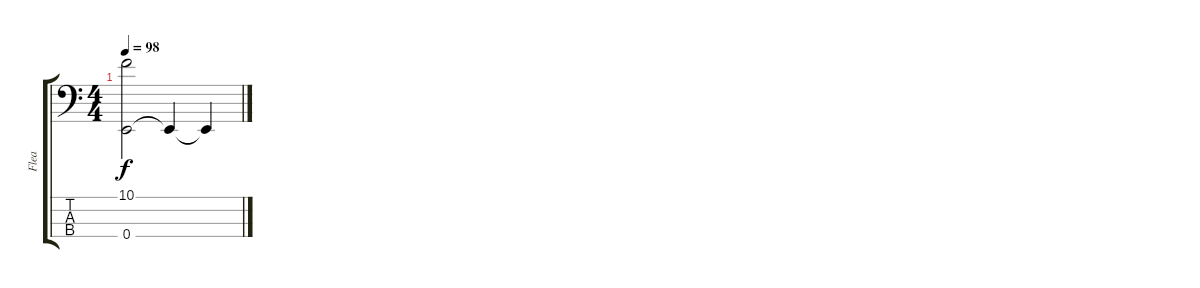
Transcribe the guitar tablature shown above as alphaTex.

\track ("Flea" "Flea") {instrument electricbassfinger}
\staff {score tabs}
\tuning (G2 D2 A1 E1) {hide}
\ts (4 4)
\tempo 98
\clef f4
\ks c
(10.1 0.4).2{dy f} 0.4{t}.4 0.4{t}.4
